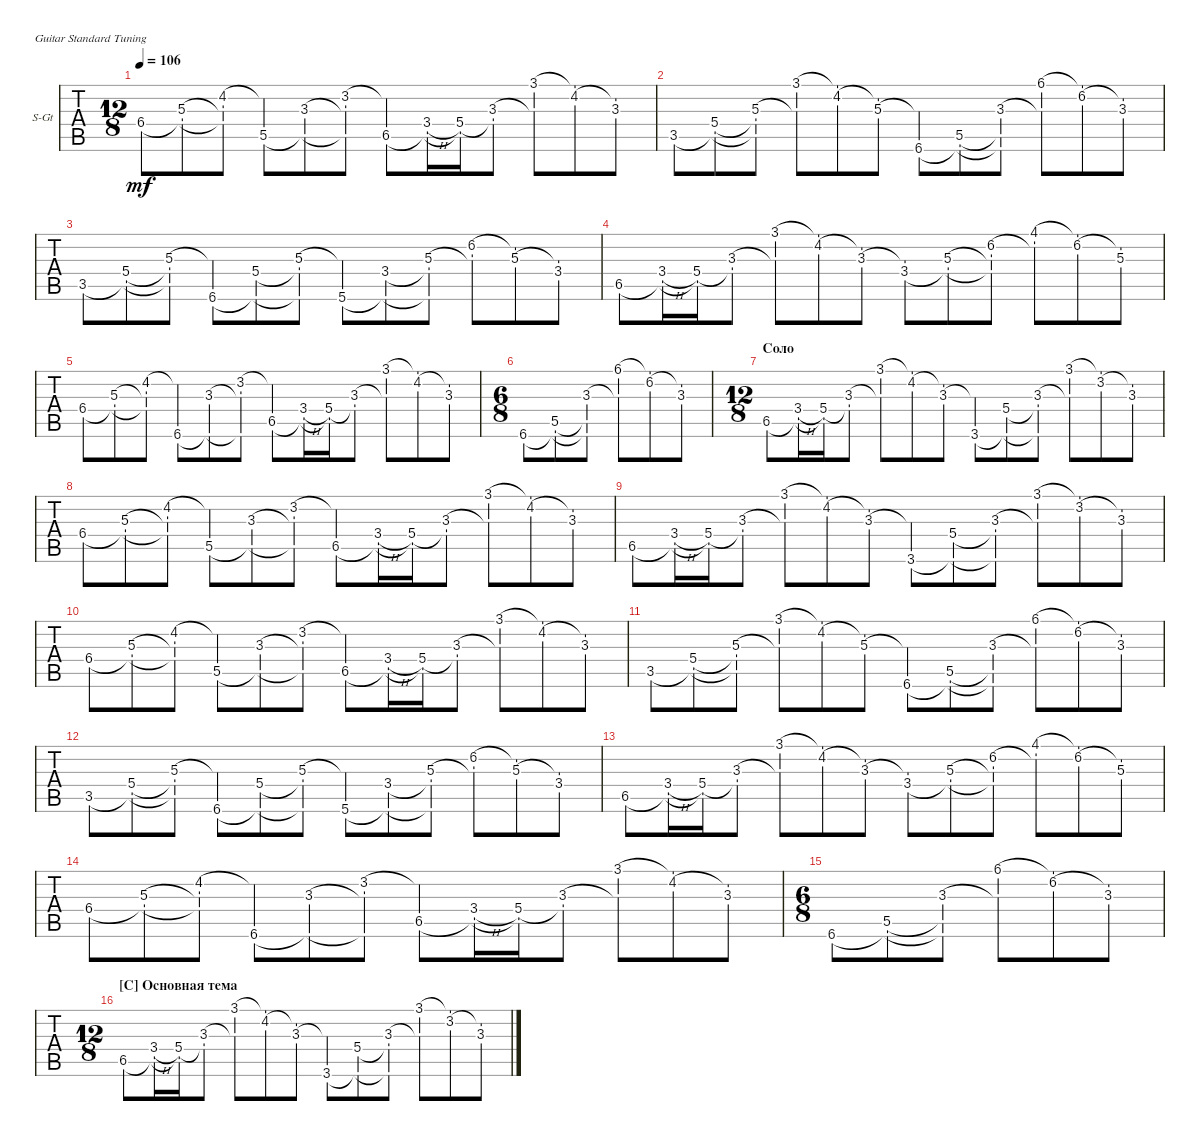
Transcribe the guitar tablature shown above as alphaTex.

\defaultSystemsLayout 4
\bracketExtendMode groupsimilarinstruments
\firstSystemTrackNameOrientation horizontal
\otherSystemsTrackNameOrientation horizontal
\track ("Steel Guitar" "S-Gt") {instrument acousticguitarsteel}
\staff {tabs}
\tuning (E4 B3 G3 D3 A2 E2)
\ts (12 8)
\tempo 106
\clef g2
\ks eb
6.4.8{dy mf} (5.3 6.4{t}).8 (4.2 6.4{t} 5.3{t}).8 (5.5 4.2{t}).8 (3.3 5.5{t}).8 (3.2 5.5{t} 3.3{t}).8 (6.5 3.2{t}).8 (3.4{h} 6.5{t}).16 (5.4 6.5{t}).16 (3.3 5.4{t}).8 (3.1 3.3{t}).8 (4.2 3.1{t}).8 (3.3 4.2{t}).8 |
3.5.8 (5.4 3.5{t}).8 (5.3 3.5{t} 5.4{t}).8 (3.1 5.3{t}).8 (4.2 3.1{t}).8 (5.3 4.2{t}).8 (6.6 5.3{t}).8 (5.5 6.6{t}).8 (3.3 6.6{t} 5.5{t}).8 (6.1 3.3{t}).8 (6.2 6.1{t}).8 (3.3 6.2{t}).8 |
3.5.8 (5.4 3.5{t}).8 (5.3 3.5{t} 5.4{t}).8 (6.6 5.3{t}).8 (5.4 6.6{t}).8 (5.3 6.6{t} 5.4{t}).8 (5.6 5.3{t}).8 (3.4 5.6{t}).8 (5.3 5.6{t} 3.4{t}).8 (6.2 5.3{t}).8 (5.3 6.2{t}).8 (3.4 5.3{t}).8 |
6.5.8 (3.4{h} 6.5{t}).16 (5.4 6.5{t}).16 (3.3 5.4{t}).8 (3.1 3.3{t}).8 (4.2 3.1{t}).8 (3.3 4.2{t}).8 (3.4 3.3{t}).8 (5.3 3.4{t}).8 (6.2 3.4{t} 5.3{t}).8 (4.1 6.2{t}).8 (6.2 4.1{t}).8 (5.3 6.2{t}).8 |
6.4.8 (5.3 6.4{t}).8 (4.2 6.4{t} 5.3{t}).8 (6.6 4.2{t}).8 (3.3 6.6{t}).8 (3.2 6.6{t} 3.3{t}).8 (6.5 3.2{t}).8 (3.4{h} 6.5{t}).16 (5.4 6.5{t}).16 (3.3 5.4{t}).8 (3.1 3.3{t}).8 (4.2 3.1{t}).8 (3.3 4.2{t}).8 |
\ts (6 8)
6.6.8 (5.5 6.6{t}).8 (3.3 6.6{t} 5.5{t}).8 (6.1 3.3{t}).8 (6.2 6.1{t}).8 (3.3 6.2{t}).8 |
\ts (12 8)
\section ("" "Соло")
6.5.8 (3.4{h} 6.5{t}).16 (5.4 6.5{t}).16 (3.3 5.4{t}).8 (3.1 3.3{t}).8 (4.2 3.1{t}).8 (3.3 4.2{t}).8 (3.6 3.3{t}).8 (5.4 3.6{t}).8 (3.3 3.6{t} 5.4{t}).8 (3.1 3.3{t}).8 (3.2 3.1{t}).8 (3.3 3.2{t}).8 |
6.4.8 (5.3 6.4{t}).8 (4.2 6.4{t} 5.3{t}).8 (5.5 4.2{t}).8 (3.3 5.5{t}).8 (3.2 3.3{t} 5.5{t}).8 (6.5 3.2{t}).8 (3.4{h} 6.5{t}).16 (5.4 6.5{t}).16 (3.3 5.4{t}).8 (3.1 3.3{t}).8 (4.2 3.1{t}).8 (3.3 4.2{t}).8 |
6.5{ac}.8 (3.4{h} 6.5{t}).16 (5.4 6.5{t}).16 (3.3 5.4{t}).8 (3.1 3.3{t}).8 (4.2 3.1{t}).8 (3.3 4.2{t}).8 (3.6 3.3{t}).8 (5.4 3.6{t}).8 (3.3 3.6{t} 5.4{t}).8 (3.1 3.3{t}).8 (3.2 3.1{t}).8 (3.3 3.2{t}).8 |
6.4.8 (5.3 6.4{t}).8 (4.2 6.4{t} 5.3{t}).8 (5.5 4.2{t}).8 (3.3 5.5{t}).8 (3.2 5.5{t} 3.3{t}).8 (6.5 3.2{t}).8 (3.4{h} 6.5{t}).16 (5.4 6.5{t}).16 (3.3 5.4{t}).8 (3.1 3.3{t}).8 (4.2 3.1{t}).8 (3.3 4.2{t}).8 |
3.5.8 (5.4 3.5{t}).8 (5.3 3.5{t} 5.4{t}).8 (3.1 5.3{t}).8 (4.2 3.1{t}).8 (5.3 4.2{t}).8 (6.6 5.3{t}).8 (5.5 6.6{t}).8 (3.3 6.6{t} 5.5{t}).8 (6.1 3.3{t}).8 (6.2 6.1{t}).8 (3.3 6.2{t}).8 |
3.5.8 (5.4 3.5{t}).8 (5.3 3.5{t} 5.4{t}).8 (6.6 5.3{t}).8 (5.4 6.6{t}).8 (5.3 6.6{t} 5.4{t}).8 (5.6 5.3{t}).8 (3.4 5.6{t}).8 (5.3 5.6{t} 3.4{t}).8 (6.2 5.3{t}).8 (5.3 6.2{t}).8 (3.4 5.3{t}).8 |
6.5.8 (3.4{h} 6.5{t}).16 (5.4 6.5{t}).16 (3.3 5.4{t}).8 (3.1 3.3{t}).8 (4.2 3.1{t}).8 (3.3 4.2{t}).8 (3.4 3.3{t}).8 (5.3 3.4{t}).8 (6.2 3.4{t} 5.3{t}).8 (4.1 6.2{t}).8 (6.2 4.1{t}).8 (5.3 6.2{t}).8 |
6.4.8 (5.3 6.4{t}).8 (4.2 6.4{t} 5.3{t}).8 (6.6 4.2{t}).8 (3.3 6.6{t}).8 (3.2 6.6{t} 3.3{t}).8 (6.5 3.2{t}).8 (3.4{h} 6.5{t}).16 (5.4 6.5{t}).16 (3.3 5.4{t}).8 (3.1 3.3{t}).8 (4.2 3.1{t}).8 (3.3 4.2{t}).8 |
\ts (6 8)
6.6.8 (5.5 6.6{t}).8 (3.3 6.6{t} 5.5{t}).8 (6.1 3.3{t}).8 (6.2 6.1{t}).8 (3.3 6.2{t}).8 |
\ts (12 8)
\section ("C" "Основная тема")
6.5.8 (3.4{h} 6.5{t}).16 (5.4 6.5{t}).16 (3.3 5.4{t}).8 (3.1 3.3{t}).8 (4.2 3.1{t}).8 (3.3 4.2{t}).8 (3.6 3.3{t}).8 (5.4 3.6{t}).8 (3.3 3.6{t} 5.4{t}).8 (3.1 3.3{t}).8 (3.2 3.1{t}).8 (3.3 3.2{t}).8
